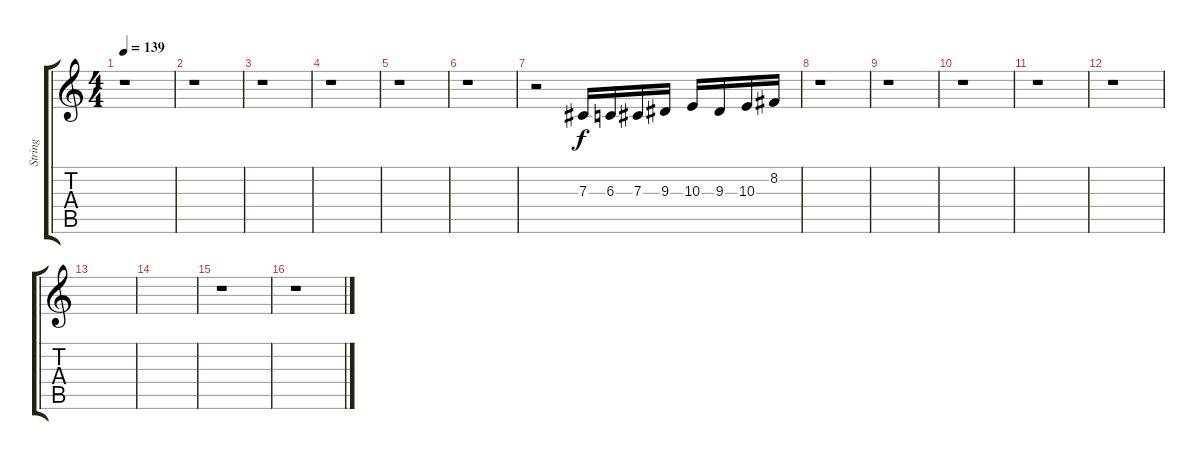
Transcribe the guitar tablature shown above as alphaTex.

\track ("String" "String") {instrument stringensemble1}
\staff {score tabs}
\tuning (Eb4 Bb3 Gb3 Db3 Ab2 Eb2) {hide}
\ts (4 4)
\tempo 139
\clef g2
\ks c
r.1{dy mf} |
r.1 |
r.1 |
r.1 |
r.1 |
r.1 |
r.2 7.3.16{dy f instrument drawbarorgan} 6.3.16 7.3.16 9.3.16 10.3.16 9.3.16 10.3.16 8.2.16 |
r.1 |
r.1 |
r.1 |
r.1 |
r.1 |
|
|
r.1 |
r.1
